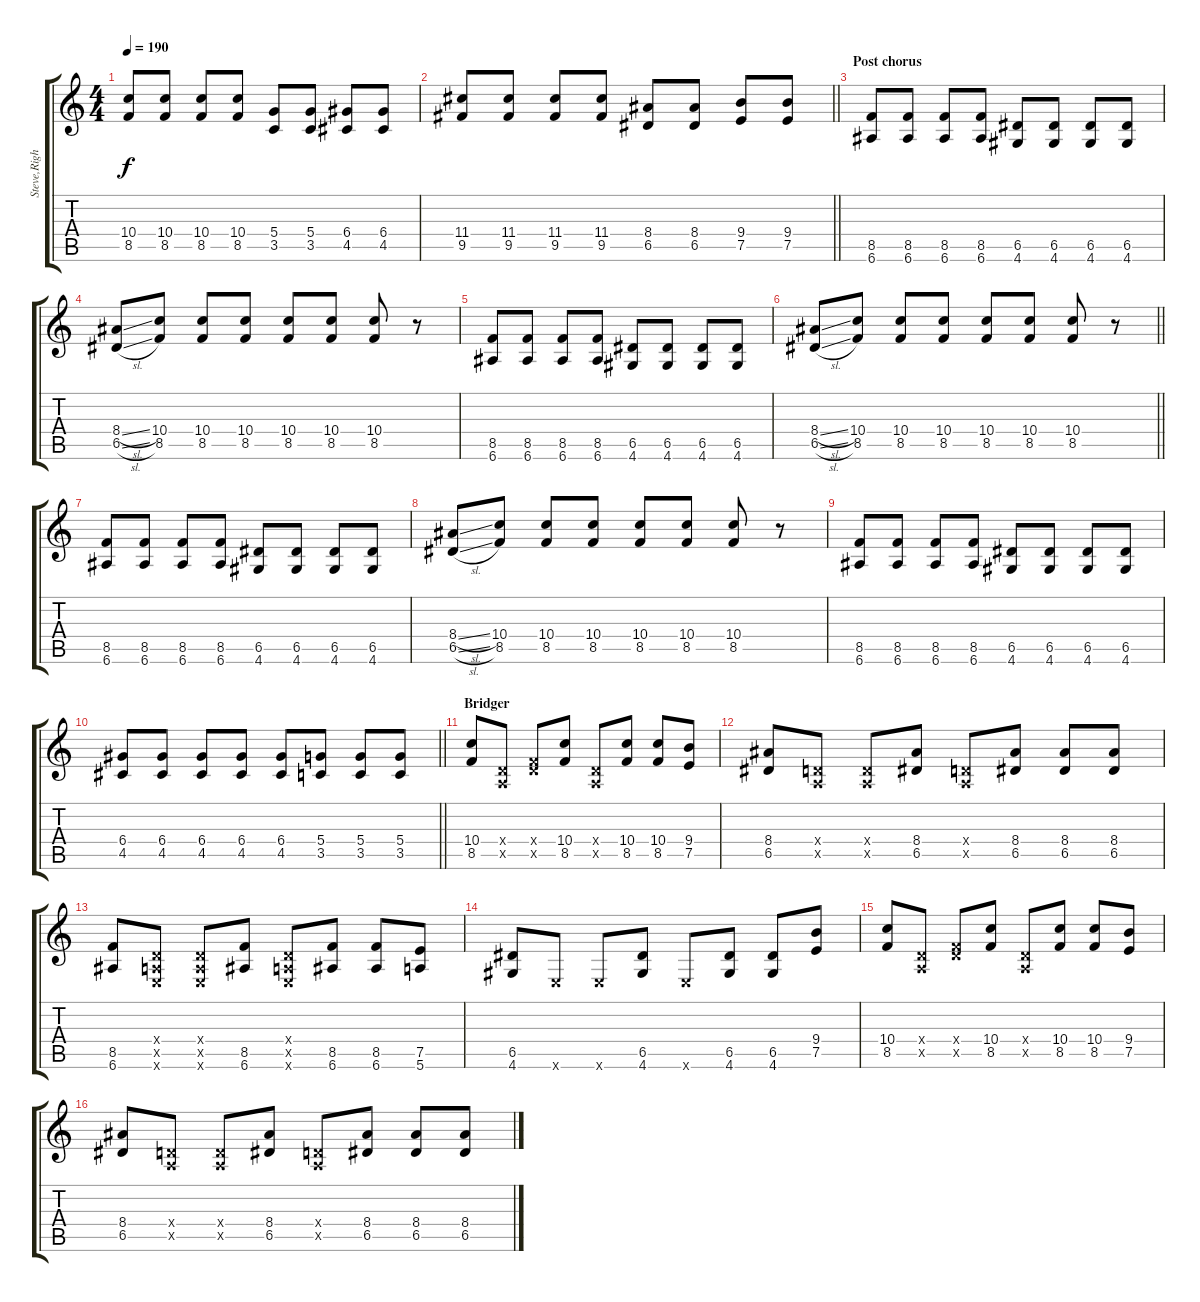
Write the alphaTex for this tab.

\track ("Steve,Righ? Right" "Steve,Righ") {instrument distortionguitar}
\staff {score tabs}
\tuning (E4 B3 G3 D3 A2 E2) {hide}
\ts (4 4)
\tempo 190
\clef g2
\ks c
(10.4 8.5).8{dy f} (10.4 8.5).8 (10.4 8.5).8 (10.4 8.5).8 (5.4 3.5).8 (5.4 3.5).8 (6.4 4.5).8 (6.4 4.5).8 |
\barLineRight lightlight
(11.4 9.5).8 (11.4 9.5).8 (11.4 9.5).8 (11.4 9.5).8 (8.4 6.5).8 (8.4 6.5).8 (9.4 7.5).8 (9.4 7.5).8 |
\section ("" "Post chorus")
(8.5 6.6).8 (8.5 6.6).8 (8.5 6.6).8 (8.5 6.6).8 (6.5 4.6).8 (6.5 4.6).8 (6.5 4.6).8 (6.5 4.6).8 |
(8.4{sl} 6.5{sl}).8 (10.4 8.5).8 (10.4 8.5).8 (10.4 8.5).8 (10.4 8.5).8 (10.4 8.5).8 (10.4 8.5).8 r.8 |
(8.5 6.6).8 (8.5 6.6).8 (8.5 6.6).8 (8.5 6.6).8 (6.5 4.6).8 (6.5 4.6).8 (6.5 4.6).8 (6.5 4.6).8 |
\barLineRight lightlight
(8.4{sl} 6.5{sl}).8 (10.4 8.5).8 (10.4 8.5).8 (10.4 8.5).8 (10.4 8.5).8 (10.4 8.5).8 (10.4 8.5).8 r.8 |
(8.5 6.6).8 (8.5 6.6).8 (8.5 6.6).8 (8.5 6.6).8 (6.5 4.6).8 (6.5 4.6).8 (6.5 4.6).8 (6.5 4.6).8 |
(8.4{sl} 6.5{sl}).8 (10.4 8.5).8 (10.4 8.5).8 (10.4 8.5).8 (10.4 8.5).8 (10.4 8.5).8 (10.4 8.5).8 r.8 |
(8.5 6.6).8 (8.5 6.6).8 (8.5 6.6).8 (8.5 6.6).8 (6.5 4.6).8 (6.5 4.6).8 (6.5 4.6).8 (6.5 4.6).8 |
\barLineRight lightlight
(6.4 4.5).8 (6.4 4.5).8 (6.4 4.5).8 (6.4 4.5).8 (6.4 4.5).8 (5.4 3.5).8 (5.4 3.5).8 (5.4 3.5).8 |
\section ("" "Bridger")
(10.4 8.5).8 (0.4{x} 0.5{x}).8 (0.4{x} 8.5{x}).8 (10.4 8.5).8 (0.4{x} 0.5{x}).8 (10.4 8.5).8 (10.4 8.5).8 (9.4 7.5).8 |
(8.4 6.5).8 (0.4{x} 0.5{x}).8 (0.4{x} 0.5{x}).8 (8.4 6.5).8 (0.4{x} 0.5{x}).8 (8.4 6.5).8 (8.4 6.5).8 (8.4 6.5).8 |
(8.5 6.6).8 (0.4{x} 0.5{x} 0.6{x}).8 (0.4{x} 0.5{x} 0.6{x}).8 (8.5 6.6).8 (0.4{x} 0.5{x} 0.6{x}).8 (8.5 6.6).8 (8.5 6.6).8 (7.5 5.6).8 |
(6.5 4.6).8 0.6{x}.8 0.6{x}.8 (6.5 4.6).8 0.6{x}.8 (6.5 4.6).8 (6.5 4.6).8 (9.4 7.5).8 |
(10.4 8.5).8 (0.4{x} 0.5{x}).8 (0.4{x} 8.5{x}).8 (10.4 8.5).8 (0.4{x} 0.5{x}).8 (10.4 8.5).8 (10.4 8.5).8 (9.4 7.5).8 |
(8.4 6.5).8 (0.4{x} 0.5{x}).8 (0.4{x} 0.5{x}).8 (8.4 6.5).8 (0.4{x} 0.5{x}).8 (8.4 6.5).8 (8.4 6.5).8 (8.4 6.5).8
